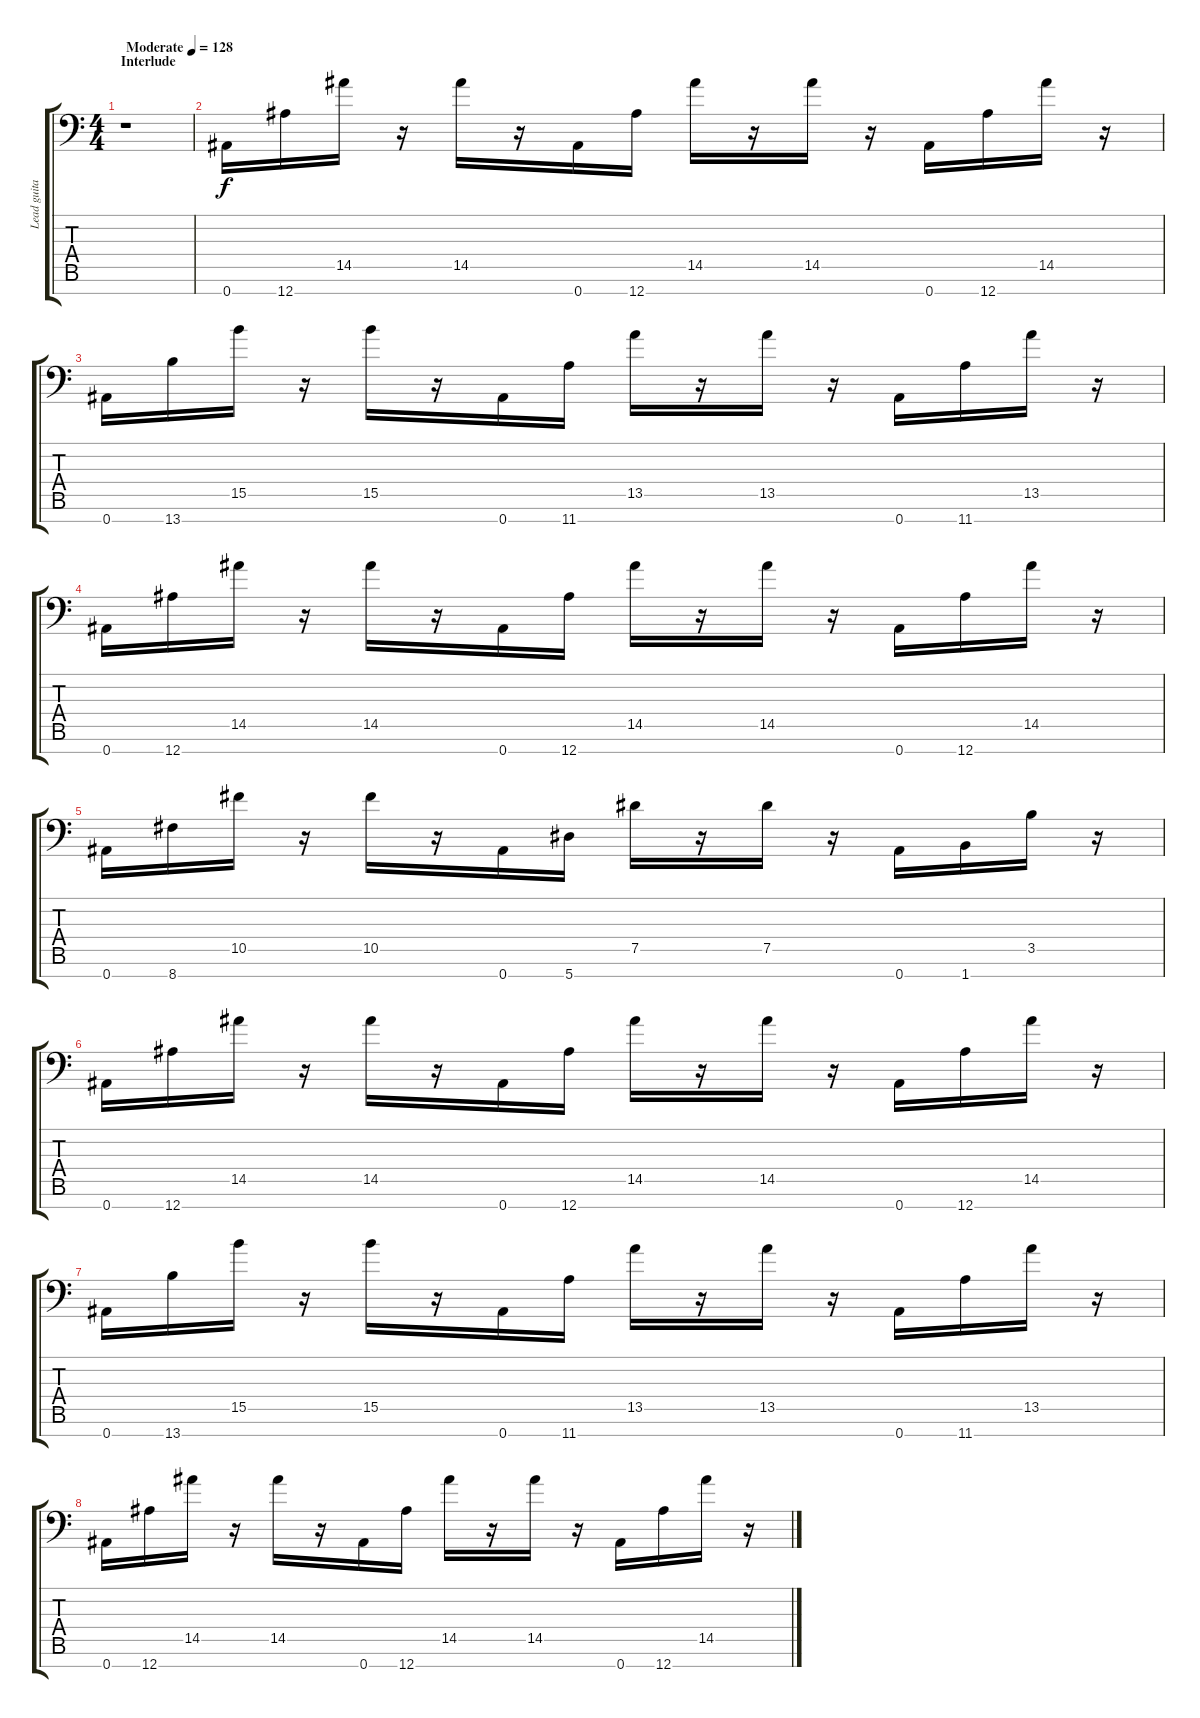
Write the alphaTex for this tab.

\track ("Lead guitar 1" "Lead guita") {instrument overdrivenguitar}
\staff {score tabs}
\tuning (Eb4 Bb3 Gb3 Db3 Ab2 Eb2 Bb1) {hide}
\ts (4 4)
\section ("" "Interlude")
\tempo (128 "Moderate")
\clef f4
\ks c
r.1{dy f instrument overdrivenguitar} |
0.7.16 12.7.16 14.5.16 r.16 14.5.16 r.16 0.7.16 12.7.16 14.5.16 r.16 14.5.16 r.16 0.7.16 12.7.16 14.5.16 r.16 |
0.7.16 13.7.16 15.5.16 r.16 15.5.16 r.16 0.7.16 11.7.16 13.5.16 r.16 13.5.16 r.16 0.7.16 11.7.16 13.5.16 r.16 |
0.7.16 12.7.16 14.5.16 r.16 14.5.16 r.16 0.7.16 12.7.16 14.5.16 r.16 14.5.16 r.16 0.7.16 12.7.16 14.5.16 r.16 |
0.7.16 8.7.16 10.5.16 r.16 10.5.16 r.16 0.7.16 5.7.16 7.5.16 r.16 7.5.16 r.16 0.7.16 1.7.16 3.5.16 r.16 |
0.7.16 12.7.16 14.5.16 r.16 14.5.16 r.16 0.7.16 12.7.16 14.5.16 r.16 14.5.16 r.16 0.7.16 12.7.16 14.5.16 r.16 |
0.7.16 13.7.16 15.5.16 r.16 15.5.16 r.16 0.7.16 11.7.16 13.5.16 r.16 13.5.16 r.16 0.7.16 11.7.16 13.5.16 r.16 |
0.7.16 12.7.16 14.5.16 r.16 14.5.16 r.16 0.7.16 12.7.16 14.5.16 r.16 14.5.16 r.16 0.7.16 12.7.16 14.5.16 r.16
